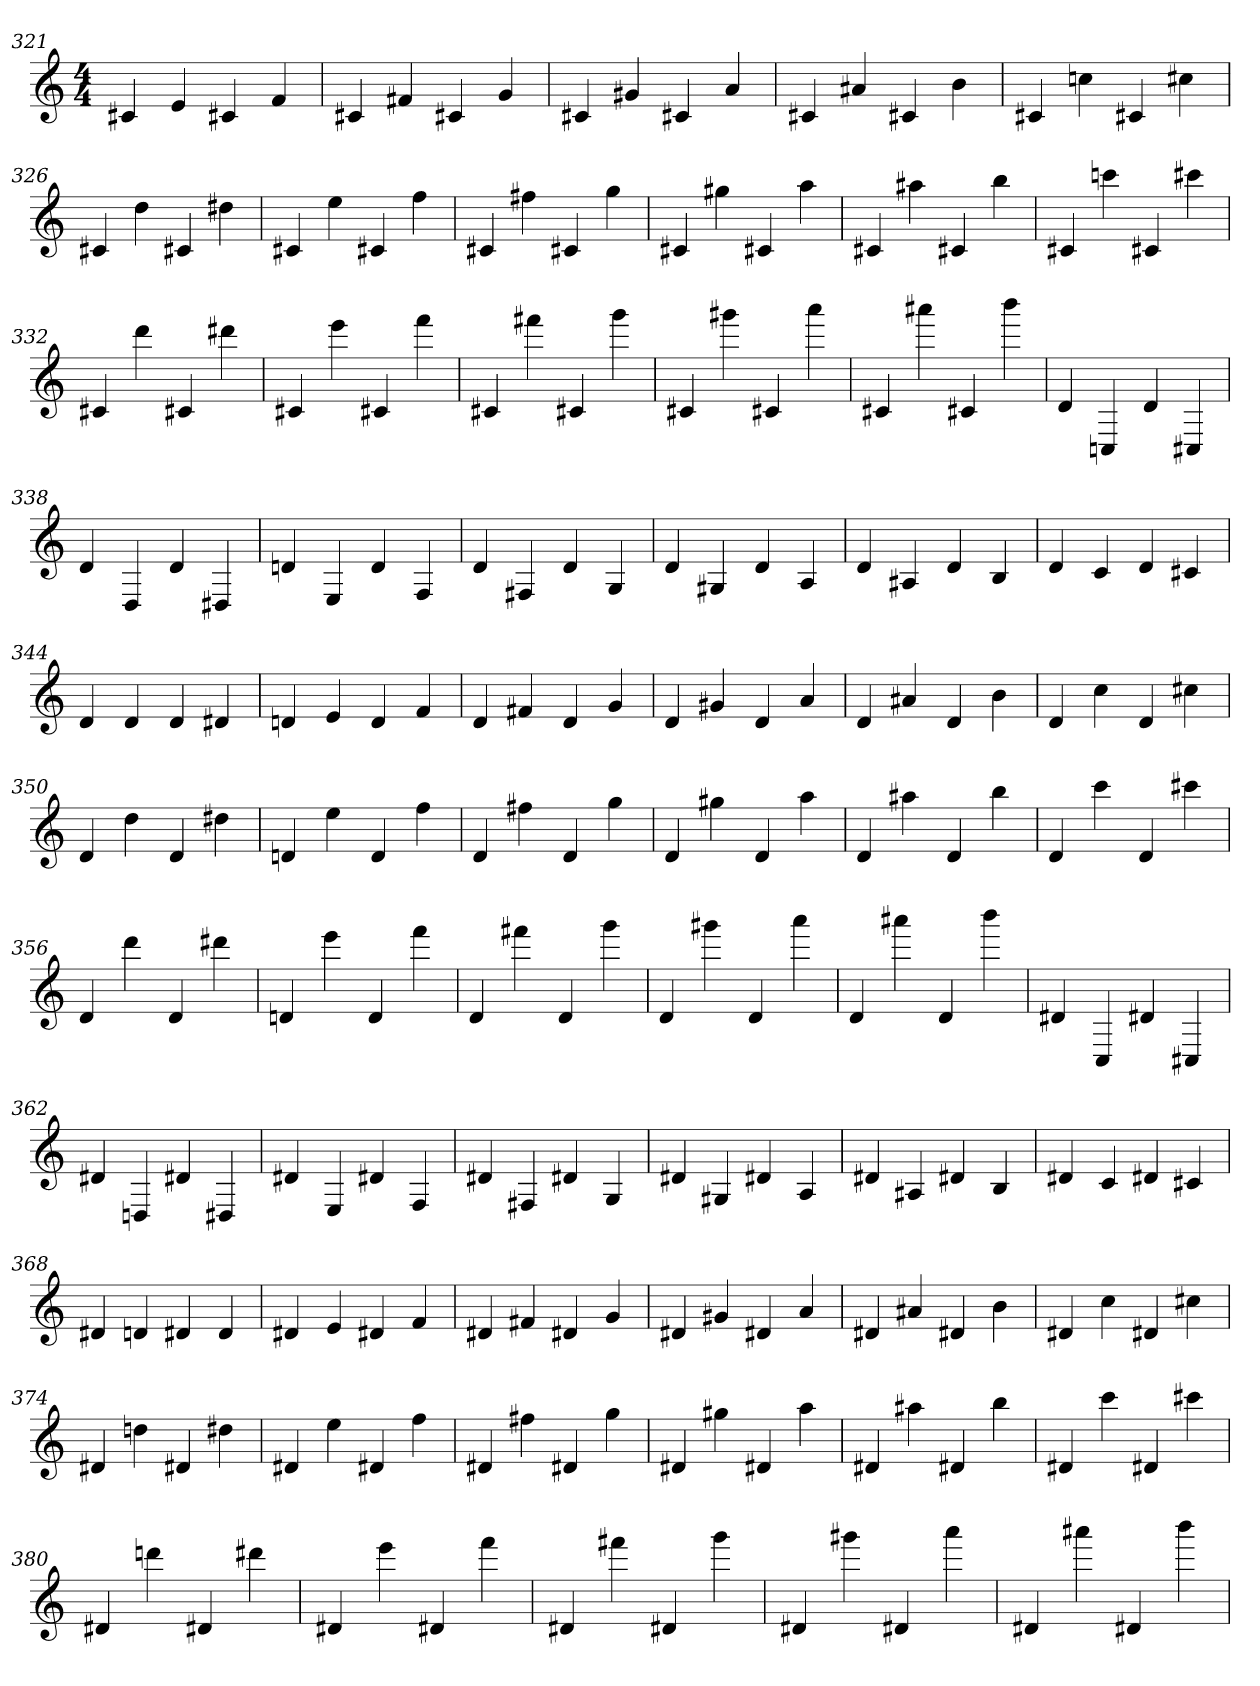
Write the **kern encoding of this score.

**kern
*part1
*staff1
*clefG2
*M4/4
=321
4c#X
4e
4c#X
4f
=322
4c#X
4f#X
4c#X
4g
=323
4c#X
4g#X
4c#X
4a
=324
4c#X
4a#X
4c#X
4b
=325
4c#X
4ccn
4c#X
4cc#X
=326
4c#X
4dd
4c#X
4dd#X
=327
4c#X
4ee
4c#X
4ff
=328
4c#X
4ff#X
4c#X
4gg
=329
4c#X
4gg#X
4c#X
4aa
=330
4c#X
4aa#X
4c#X
4bb
=331
4c#X
4cccn
4c#X
4ccc#X
=332
4c#X
4ddd
4c#X
4ddd#X
=333
4c#X
4eee
4c#X
4fff
=334
4c#X
4fff#X
4c#X
4ggg
=335
4c#X
4ggg#X
4c#X
4aaa
=336
4c#X
4aaa#X
4c#X
4bbb
=337
4d
4Cn
4d
4C#X
=338
4d
4D
4d
4D#X
=339
4dn
4E
4d
4F
=340
4d
4F#X
4d
4G
=341
4d
4G#X
4d
4A
=342
4d
4A#X
4d
4B
=343
4d
4c
4d
4c#X
=344
4d
4d
4d
4d#X
=345
4dn
4e
4d
4f
=346
4d
4f#X
4d
4g
=347
4d
4g#X
4d
4a
=348
4d
4a#X
4d
4b
=349
4d
4cc
4d
4cc#X
=350
4d
4dd
4d
4dd#X
=351
4dn
4ee
4d
4ff
=352
4d
4ff#X
4d
4gg
=353
4d
4gg#X
4d
4aa
=354
4d
4aa#X
4d
4bb
=355
4d
4ccc
4d
4ccc#X
=356
4d
4ddd
4d
4ddd#X
=357
4dn
4eee
4d
4fff
=358
4d
4fff#X
4d
4ggg
=359
4d
4ggg#X
4d
4aaa
=360
4d
4aaa#X
4d
4bbb
=361
4d#X
4C
4d#X
4C#X
=362
4d#X
4Dn
4d#X
4D#X
=363
4d#X
4E
4d#X
4F
=364
4d#X
4F#X
4d#X
4G
=365
4d#X
4G#X
4d#X
4A
=366
4d#X
4A#X
4d#X
4B
=367
4d#X
4c
4d#X
4c#X
=368
4d#X
4dn
4d#X
4d#
=369
4d#X
4e
4d#X
4f
=370
4d#X
4f#X
4d#X
4g
=371
4d#X
4g#X
4d#X
4a
=372
4d#X
4a#X
4d#X
4b
=373
4d#X
4cc
4d#X
4cc#X
=374
4d#X
4ddn
4d#X
4dd#X
=375
4d#X
4ee
4d#X
4ff
=376
4d#X
4ff#X
4d#X
4gg
=377
4d#X
4gg#X
4d#X
4aa
=378
4d#X
4aa#X
4d#X
4bb
=379
4d#X
4ccc
4d#X
4ccc#X
=380
4d#X
4dddn
4d#X
4ddd#X
=381
4d#X
4eee
4d#X
4fff
=382
4d#X
4fff#X
4d#X
4ggg
=383
4d#X
4ggg#X
4d#X
4aaa
=384
4d#X
4aaa#X
4d#X
4bbb
=
*-
